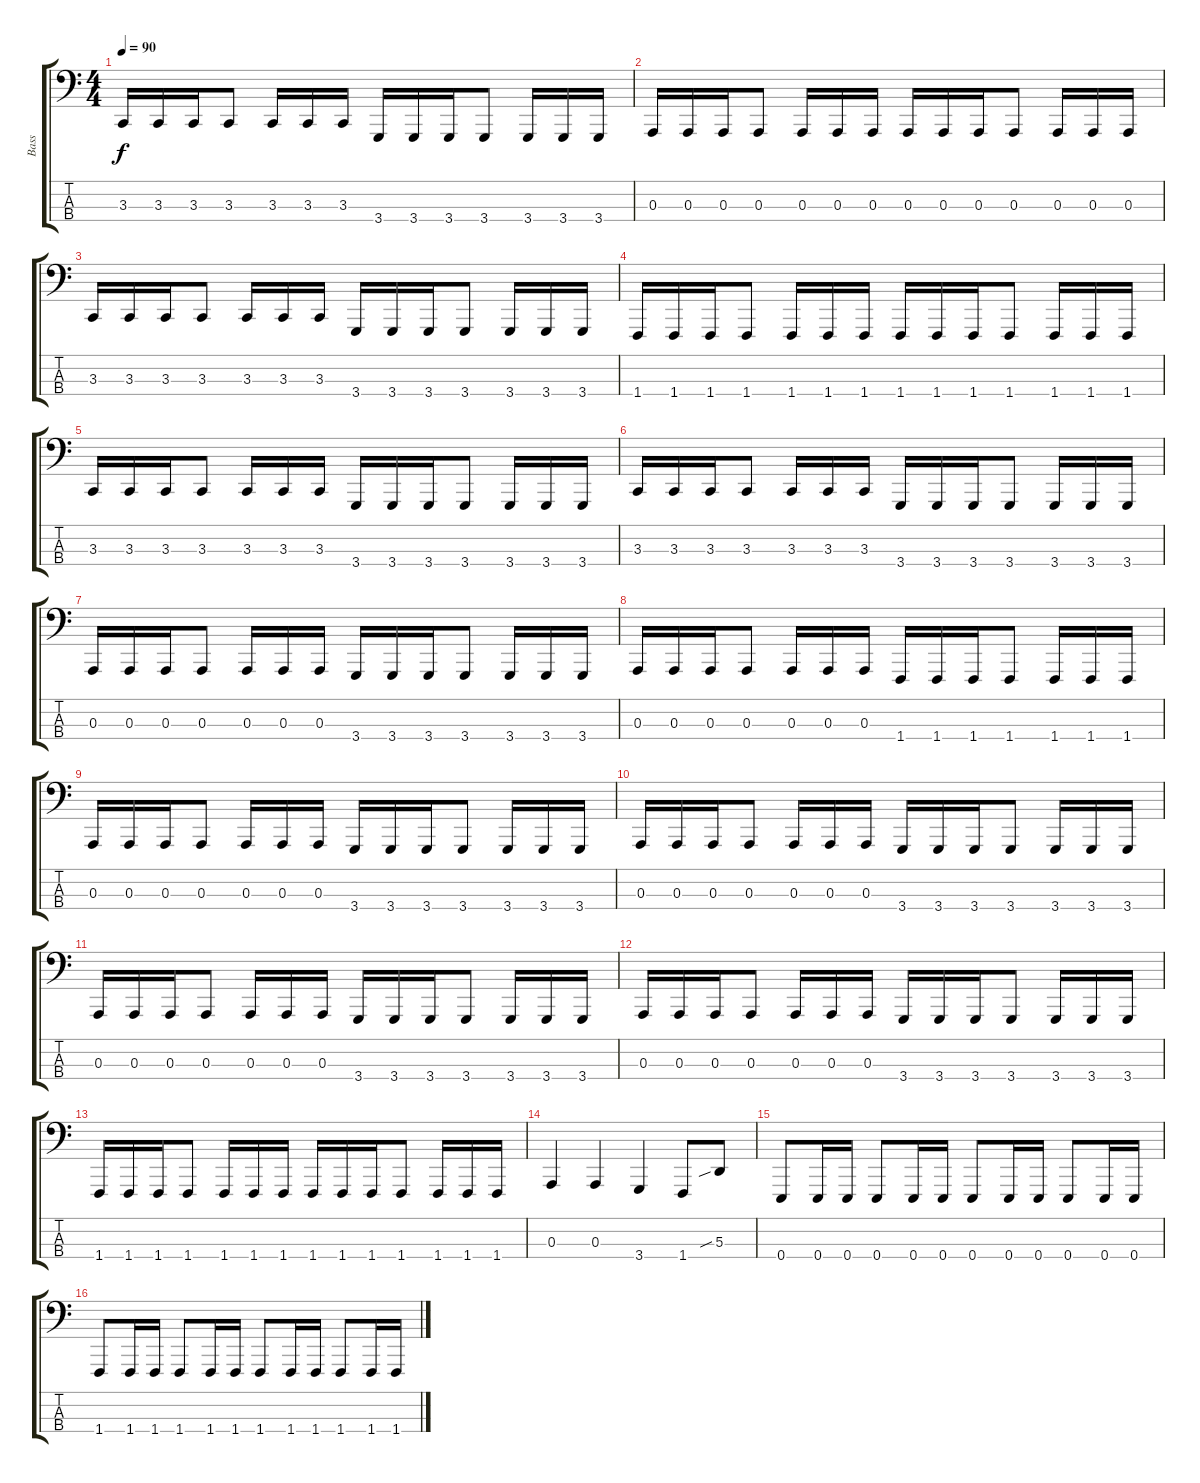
\track ("Bass" "Bass") {instrument lead8bassandlead}
\staff {score tabs}
\tuning (G2 D2 A1 E1) {hide}
\ts (4 4)
\tempo 90
\clef f4
\ks c
3.3.16{dy f} 3.3.16 3.3.16 3.3.8 3.3.16 3.3.16 3.3.16 3.4.16 3.4.16 3.4.16 3.4.8 3.4.16 3.4.16 3.4.16 |
0.3.16 0.3.16 0.3.16 0.3.8 0.3.16 0.3.16 0.3.16 0.3.16 0.3.16 0.3.16 0.3.8 0.3.16 0.3.16 0.3.16 |
3.3.16 3.3.16 3.3.16 3.3.8 3.3.16 3.3.16 3.3.16 3.4.16 3.4.16 3.4.16 3.4.8 3.4.16 3.4.16 3.4.16 |
1.4.16 1.4.16 1.4.16 1.4.8 1.4.16 1.4.16 1.4.16 1.4.16 1.4.16 1.4.16 1.4.8 1.4.16 1.4.16 1.4.16 |
3.3.16 3.3.16 3.3.16 3.3.8 3.3.16 3.3.16 3.3.16 3.4.16 3.4.16 3.4.16 3.4.8 3.4.16 3.4.16 3.4.16 |
3.3.16 3.3.16 3.3.16 3.3.8 3.3.16 3.3.16 3.3.16 3.4.16 3.4.16 3.4.16 3.4.8 3.4.16 3.4.16 3.4.16 |
0.3.16 0.3.16 0.3.16 0.3.8 0.3.16 0.3.16 0.3.16 3.4.16 3.4.16 3.4.16 3.4.8 3.4.16 3.4.16 3.4.16 |
0.3.16 0.3.16 0.3.16 0.3.8 0.3.16 0.3.16 0.3.16 1.4.16 1.4.16 1.4.16 1.4.8 1.4.16 1.4.16 1.4.16 |
0.3.16 0.3.16 0.3.16 0.3.8 0.3.16 0.3.16 0.3.16 3.4.16 3.4.16 3.4.16 3.4.8 3.4.16 3.4.16 3.4.16 |
0.3.16 0.3.16 0.3.16 0.3.8 0.3.16 0.3.16 0.3.16 3.4.16 3.4.16 3.4.16 3.4.8 3.4.16 3.4.16 3.4.16 |
0.3.16 0.3.16 0.3.16 0.3.8 0.3.16 0.3.16 0.3.16 3.4.16 3.4.16 3.4.16 3.4.8 3.4.16 3.4.16 3.4.16 |
0.3.16 0.3.16 0.3.16 0.3.8 0.3.16 0.3.16 0.3.16 3.4.16 3.4.16 3.4.16 3.4.8 3.4.16 3.4.16 3.4.16 |
1.4.16 1.4.16 1.4.16 1.4.8 1.4.16 1.4.16 1.4.16 1.4.16 1.4.16 1.4.16 1.4.8 1.4.16 1.4.16 1.4.16 |
0.3.4 0.3.4 3.4.4 1.4.8 5.3{sib}.8 |
0.4.8 0.4.16 0.4.16 0.4.8 0.4.16 0.4.16 0.4.8 0.4.16 0.4.16 0.4.8 0.4.16 0.4.16 |
1.4.8 1.4.16 1.4.16 1.4.8 1.4.16 1.4.16 1.4.8 1.4.16 1.4.16 1.4.8 1.4.16 1.4.16
